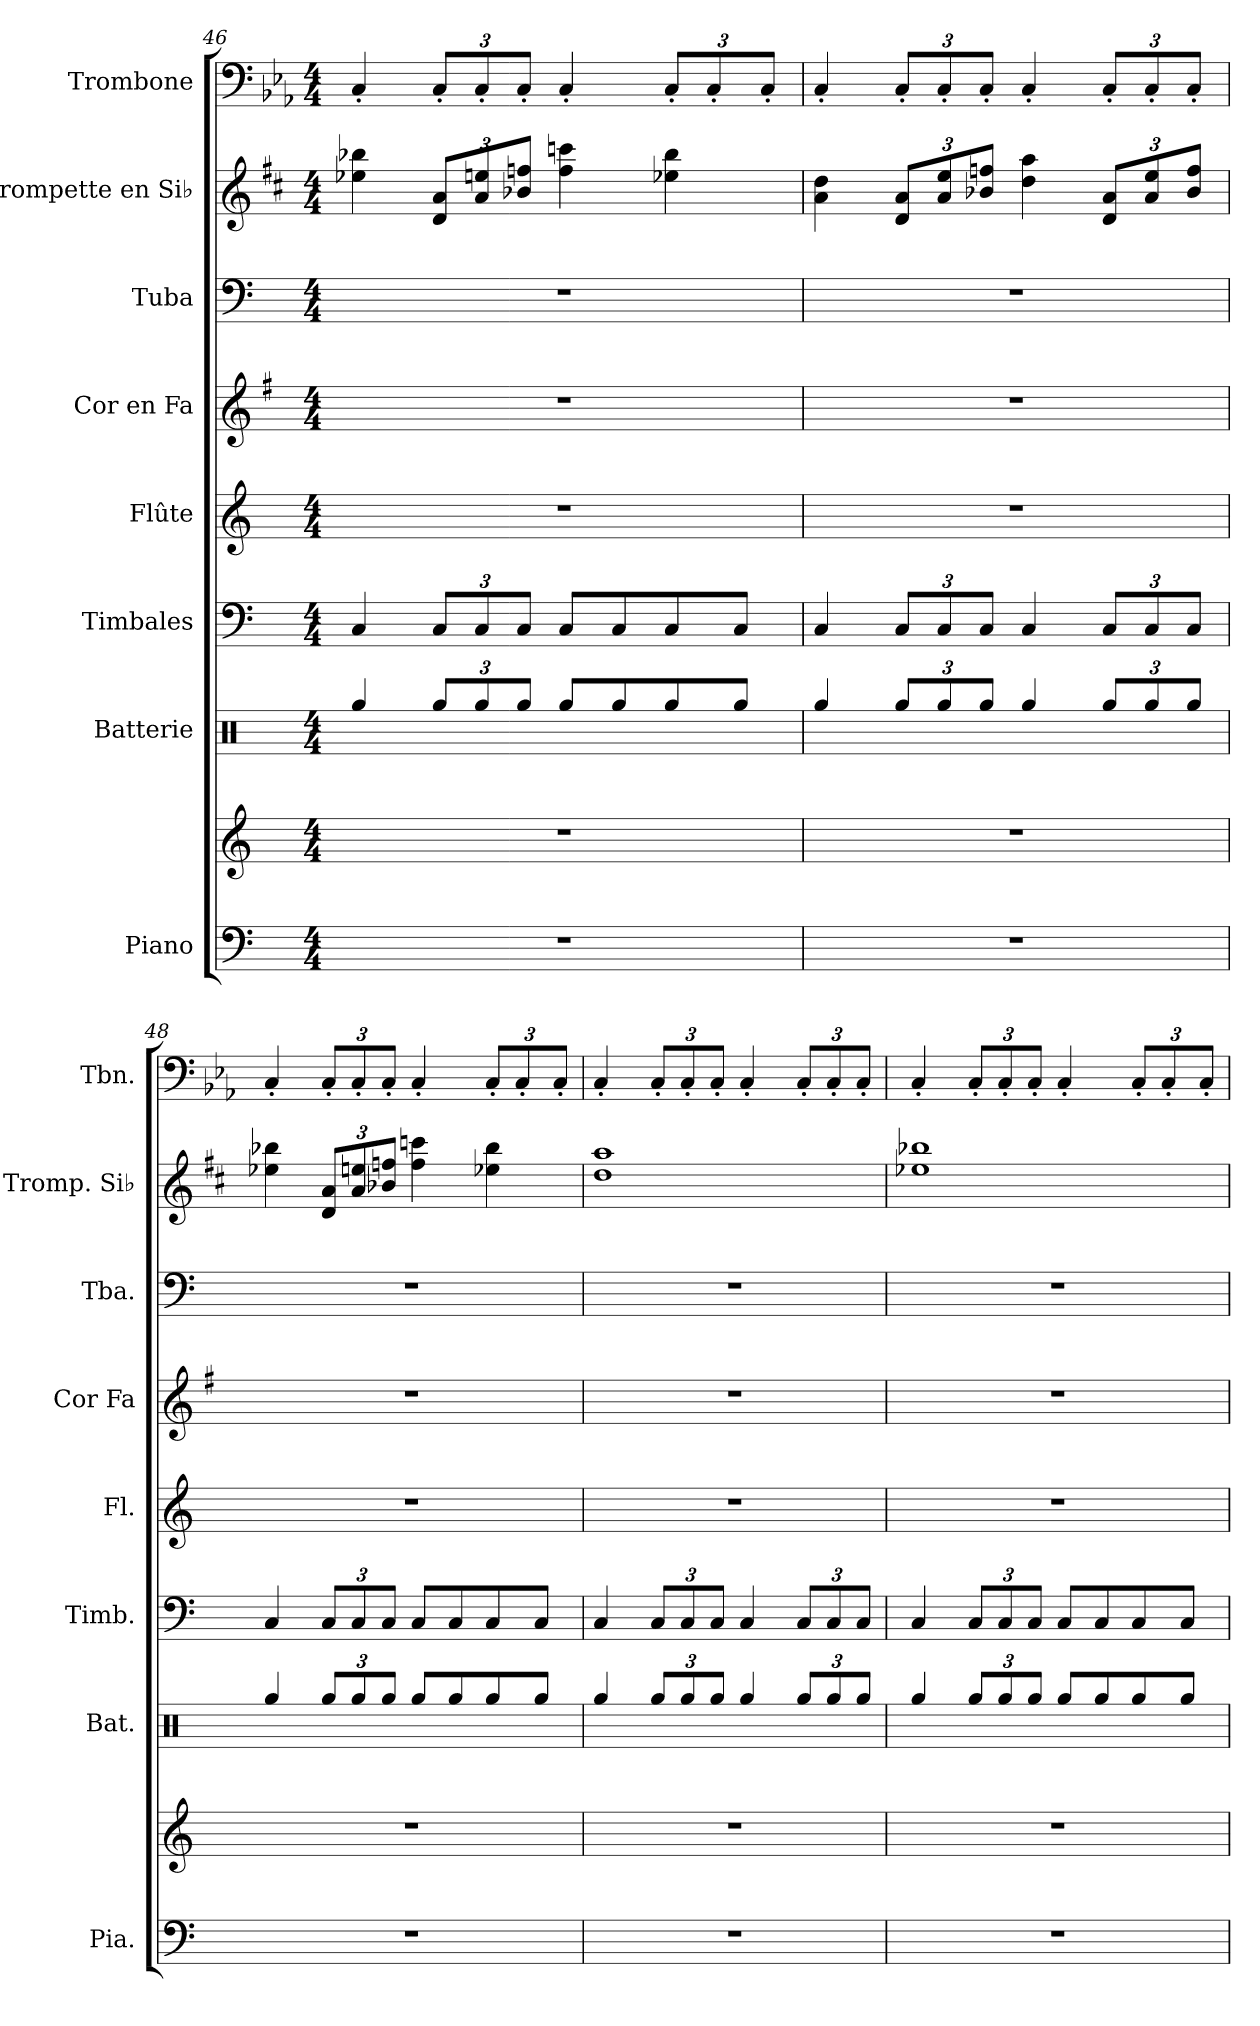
**kern	**kern	**kern	**kern	**kern	**kern	**kern	**kern	**kern
*part8	*part8	*part7	*part6	*part5	*part4	*part3	*part2	*part1
*staff9	*staff8	*staff7	*staff6	*staff5	*staff4	*staff3	*staff2	*staff1
*I"Piano	*	*I"Batterie	*I"Timbales	*I"Flûte	*I"Cor en Fa	*I"Tuba	*I"Trompette en Si♭	*I"Trombone
*I'Pia.	*	*I'Bat.	*I'Timb.	*I'Fl.	*I'Cor Fa	*I'Tba.	*I'Tromp. Si♭	*I'Tbn.
*clefF4	*clefG2	*clefX	*clefF4	*clefG2	*clefG2	*clefF4	*clefG2	*clefF4
*	*	*	*	*	*ITrd4c7	*	*ITrd1c2	*
*k[]	*k[]	*k[]	*k[]	*k[]	*k[]	*k[]	*k[]	*k[b-e-a-]
*M4/4	*M4/4	*M4/4	*M4/4	*M4/4	*M4/4	*M4/4	*M4/4	*M4/4
=46	=46	=46	=46	=46	=46	=46	=46	=46
1r	1r	4Rgg/	4C/	1r	1r	1r	4dd-X\ 4aa-X\	4C'/
*	*	*Xbrackettup	*Xbrackettup	*	*	*	*Xbrackettup	*Xbrackettup
.	.	12Rgg/L	12C/L	.	.	.	12c/ 12g/L	12C'/L
.	.	12Rgg/	12C/	.	.	.	12g/ 12ddn/	12C'/
.	.	12Rgg/J	12C/J	.	.	.	12a-X/ 12ee-X/J	12C'/J
.	.	8Rgg/L	8C/L	.	.	.	4ee-\ 4bb-X\	4C'/
.	.	8Rgg/	8C/	.	.	.	.	.
.	.	8Rgg/	8C/	.	.	.	4dd-X\ 4aa-\	12C'/L
.	.	.	.	.	.	.	.	12C'/
.	.	8Rgg/J	8C/J	.	.	.	.	.
.	.	.	.	.	.	.	.	12C'/J
=47	=47	=47	=47	=47	=47	=47	=47	=47
1r	1r	4Rgg/	4C/	1r	1r	1r	4g\ 4cc\	4C'/
.	.	12Rgg/L	12C/L	.	.	.	12c/ 12g/L	12C'/L
.	.	12Rgg/	12C/	.	.	.	12g/ 12dd/	12C'/
.	.	12Rgg/J	12C/J	.	.	.	12a-X/ 12ee-X/J	12C'/J
.	.	4Rgg/	4C/	.	.	.	4cc\ 4gg\	4C'/
.	.	12Rgg/L	12C/L	.	.	.	12c/ 12g/L	12C'/L
.	.	12Rgg/	12C/	.	.	.	12g/ 12dd/	12C'/
.	.	12Rgg/J	12C/J	.	.	.	12a-/ 12ee-/J	12C'/J
!!LO:PB:g=z
=48	=48	=48	=48	=48	=48	=48	=48	=48
1r	1r	4Rgg/	4C/	1r	1r	1r	4dd-X\ 4aa-X\	4C'/
.	.	12Rgg/L	12C/L	.	.	.	12c/ 12g/L	12C'/L
.	.	12Rgg/	12C/	.	.	.	12g/ 12ddn/	12C'/
.	.	12Rgg/J	12C/J	.	.	.	12a-X/ 12ee-X/J	12C'/J
.	.	8Rgg/L	8C/L	.	.	.	4ee-\ 4bb-X\	4C'/
.	.	8Rgg/	8C/	.	.	.	.	.
.	.	8Rgg/	8C/	.	.	.	4dd-X\ 4aa-\	12C'/L
.	.	.	.	.	.	.	.	12C'/
.	.	8Rgg/J	8C/J	.	.	.	.	.
.	.	.	.	.	.	.	.	12C'/J
=49	=49	=49	=49	=49	=49	=49	=49	=49
1r	1r	4Rgg/	4C/	1r	1r	1r	1cc 1gg	4C'/
.	.	12Rgg/L	12C/L	.	.	.	.	12C'/L
.	.	12Rgg/	12C/	.	.	.	.	12C'/
.	.	12Rgg/J	12C/J	.	.	.	.	12C'/J
.	.	4Rgg/	4C/	.	.	.	.	4C'/
.	.	12Rgg/L	12C/L	.	.	.	.	12C'/L
.	.	12Rgg/	12C/	.	.	.	.	12C'/
.	.	12Rgg/J	12C/J	.	.	.	.	12C'/J
=50	=50	=50	=50	=50	=50	=50	=50	=50
1r	1r	4Rgg/	4C/	1r	1r	1r	1dd-X 1aa-X	4C'/
.	.	12Rgg/L	12C/L	.	.	.	.	12C'/L
.	.	12Rgg/	12C/	.	.	.	.	12C'/
.	.	12Rgg/J	12C/J	.	.	.	.	12C'/J
.	.	8Rgg/L	8C/L	.	.	.	.	4C'/
.	.	8Rgg/	8C/	.	.	.	.	.
.	.	8Rgg/	8C/	.	.	.	.	12C'/L
.	.	.	.	.	.	.	.	12C'/
.	.	8Rgg/J	8C/J	.	.	.	.	.
.	.	.	.	.	.	.	.	12C'/J
=	=	=	=	=	=	=	=	=
*-	*-	*-	*-	*-	*-	*-	*-	*-
